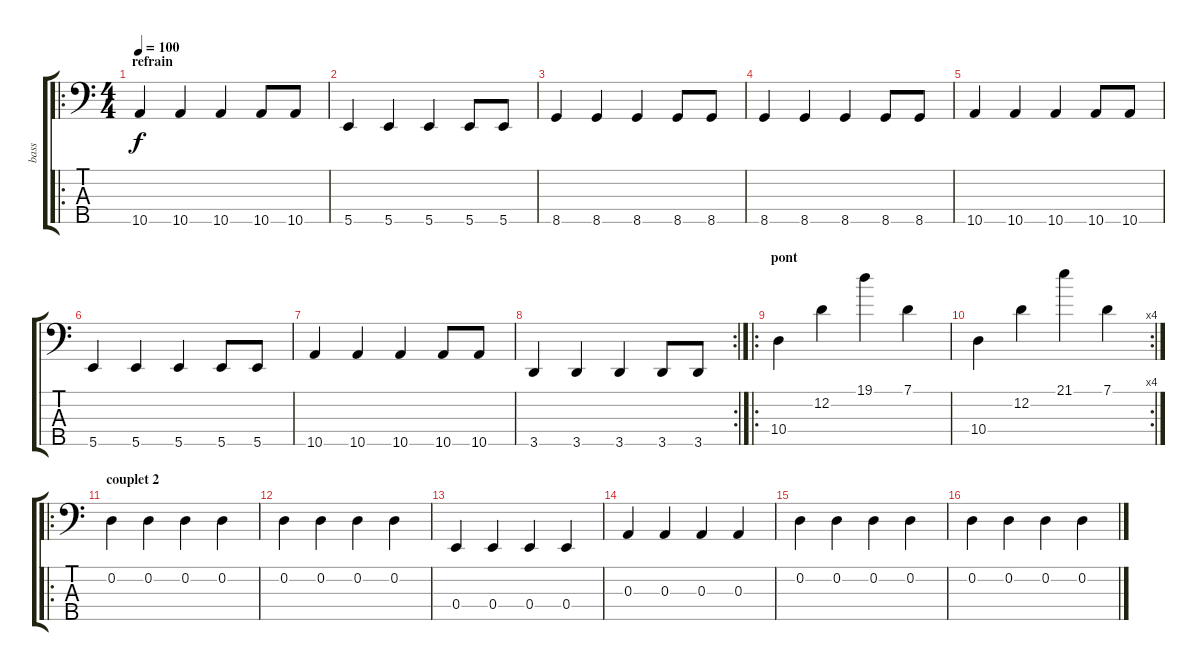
\track ("bass" "bass") {instrument fretlessbass}
\staff {score tabs}
\tuning (G2 D2 A1 E1 B0) {hide}
\ro
\ts (4 4)
\section ("" "refrain")
\tempo 100
\clef f4
\ks c
10.5.4{dy f} 10.5.4 10.5.4 10.5.8 10.5.8 |
5.5.4 5.5.4 5.5.4 5.5.8 5.5.8 |
8.5.4 8.5.4 8.5.4 8.5.8 8.5.8 |
8.5.4 8.5.4 8.5.4 8.5.8 8.5.8 |
10.5.4 10.5.4 10.5.4 10.5.8 10.5.8 |
5.5.4 5.5.4 5.5.4 5.5.8 5.5.8 |
10.5.4 10.5.4 10.5.4 10.5.8 10.5.8 |
\rc 2
3.5.4 3.5.4 3.5.4 3.5.8 3.5.8 |
\ro
\section ("" "pont")
10.4.4 12.2.4 19.1.4 7.1.4 |
\rc 4
10.4.4 12.2.4 21.1.4 7.1.4 |
\ro
\section ("" "couplet 2")
0.2.4 0.2.4 0.2.4 0.2.4 |
0.2.4 0.2.4 0.2.4 0.2.4 |
0.4.4 0.4.4 0.4.4 0.4.4 |
0.3.4 0.3.4 0.3.4 0.3.4 |
0.2.4 0.2.4 0.2.4 0.2.4 |
0.2.4 0.2.4 0.2.4 0.2.4
